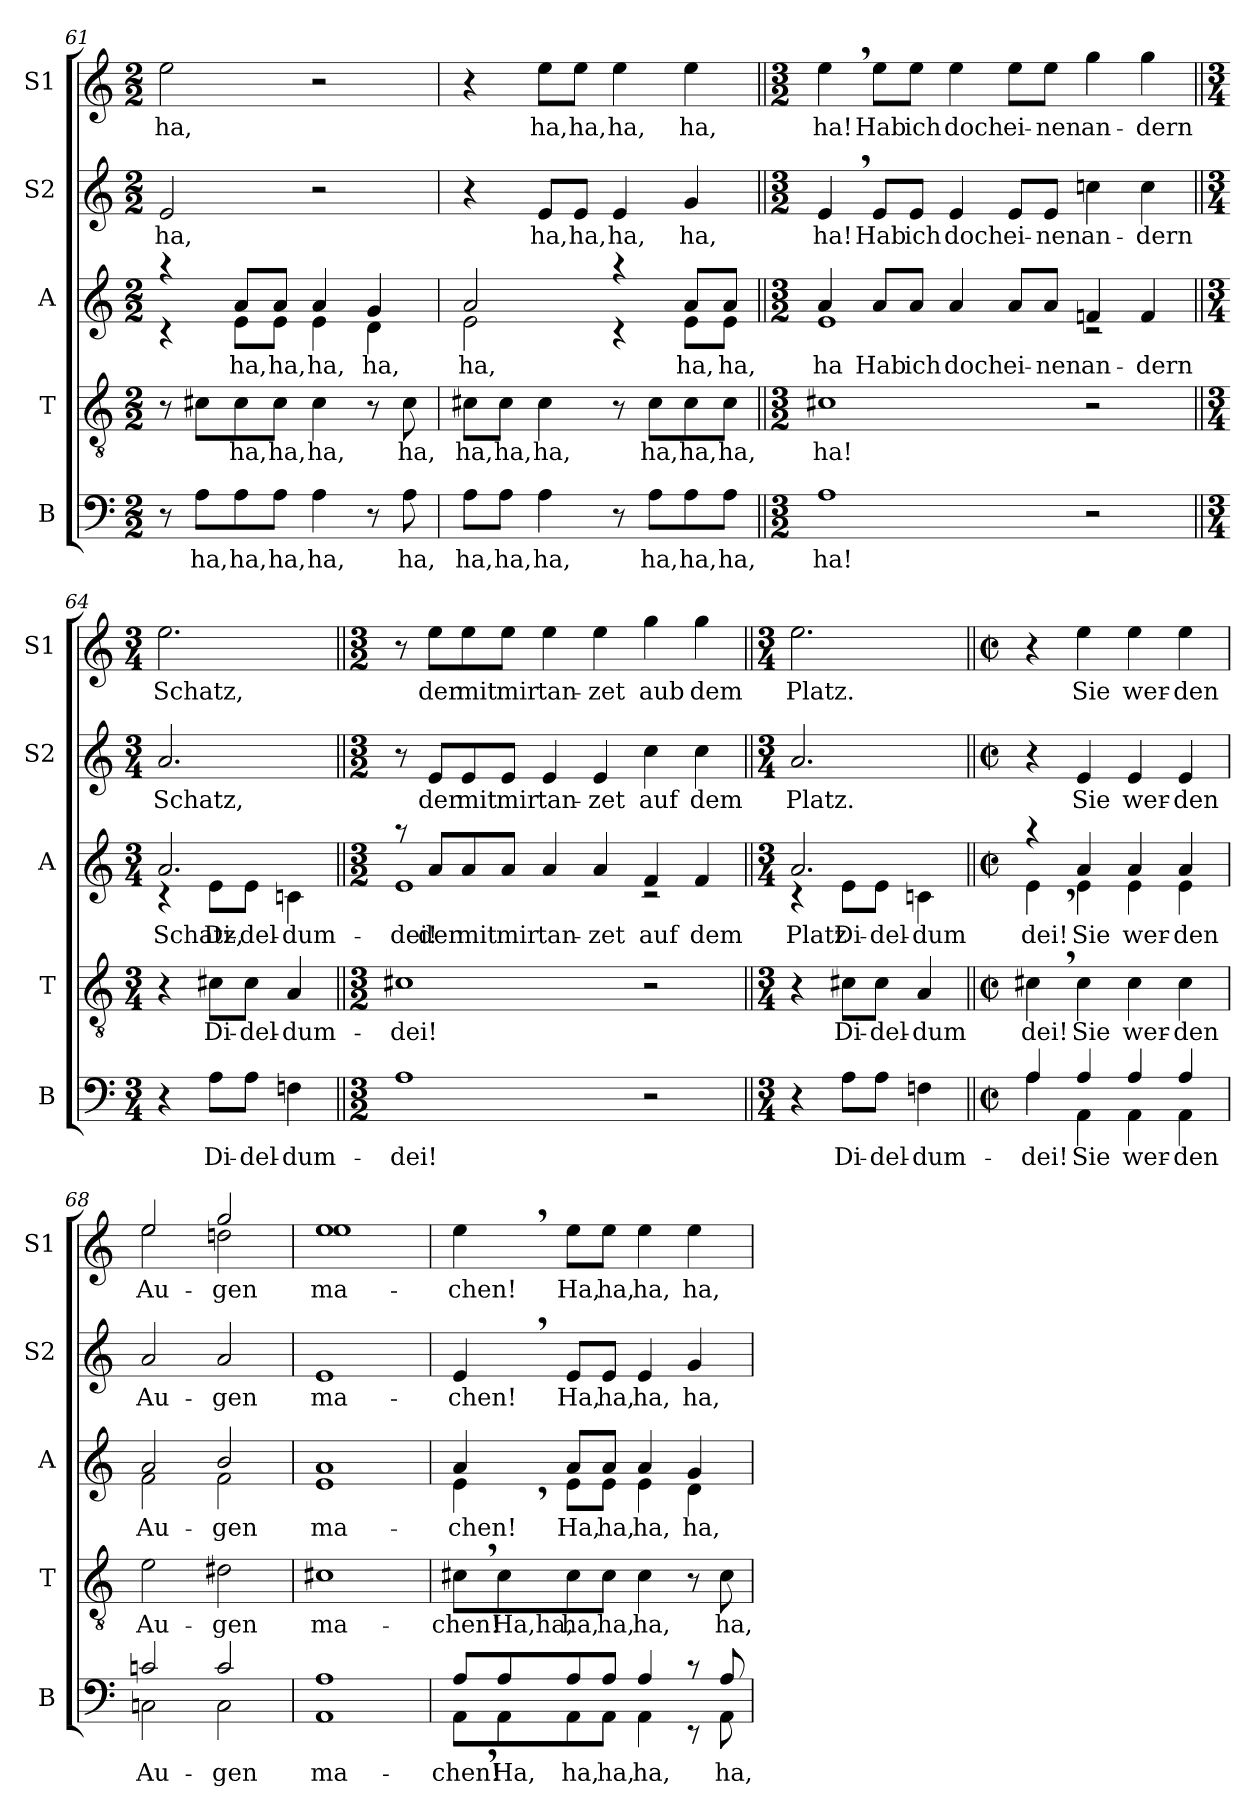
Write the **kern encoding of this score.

**kern	**text	**kern	**text	**kern	**text	**kern	**text	**kern	**text
*part5	*part5	*part4	*part4	*part3	*part3	*part2	*part2	*part1	*part1
*staff5	*staff5	*staff4	*staff4	*staff3	*staff3	*staff2	*staff2	*staff1	*staff1
*I"B	*	*I"T	*	*I"A	*	*I"S2	*	*I"S1	*
*I'B	*	*I'T	*	*I'A	*	*I'S2	*	*I'S1	*
*clefF4	*	*clefGv2	*	*clefG2	*	*clefG2	*	*clefG2	*
*k[]	*	*k[]	*	*k[]	*	*k[]	*	*k[]	*
*C:	*	*C:	*	*C:	*	*C:	*	*C:	*
*M2/2	*	*M2/2	*	*M2/2	*	*M2/2	*	*M2/2	*
=61	=61	=61	=61	=61	=61	=61	=61	=61	=61
*	*	*	*	*^	*	*	*	*	*
!	!	!	!	!	!	!	!	!LO:LY:b	!	!LO:LY:b
8r	.	8r	.	4raa	4rc	.	2e/	ha,	2ee\	ha,
!	!LO:LY:b	!	!	!	!	!	!	!	!	!
8A\L	ha,	8c#X\L	.	.	.	.	.	.	.	.
!	!LO:LY:b	!	!LO:LY:b	!	!	!LO:LY:b	!	!	!	!
8A\	ha,	8c#\	ha,	8a/L	8e\L	ha,	.	.	.	.
!	!LO:LY:b	!	!LO:LY:b	!	!	!LO:LY:b	!	!	!	!
8A\J	ha,	8c#\J	ha,	8a/J	8e\J	ha,	.	.	.	.
!	!LO:LY:b	!	!LO:LY:b	!	!	!LO:LY:b	!	!	!	!
4A\	ha,	4c#\	ha,	4a/	4e\	ha,	2r	.	2r	.
!	!	!	!	!	!	!LO:LY:b	!	!	!	!
8r	.	8r	.	4g/	4d\	ha,	.	.	.	.
!	!LO:LY:b	!	!LO:LY:b	!	!	!	!	!	!	!
8A\	ha,	8c#\	ha,	.	.	.	.	.	.	.
=62	=62	=62	=62	=62	=62	=62	=62	=62	=62	=62
!	!LO:LY:b	!	!LO:LY:b	!	!	!LO:LY:b	!	!	!	!
8A\L	ha,	8c#X\L	ha,	2a/	2e\	ha,	4r	.	4r	.
!	!LO:LY:b	!	!LO:LY:b	!	!	!	!	!	!	!
8A\J	ha,	8c#\J	ha,	.	.	.	.	.	.	.
!	!LO:LY:b	!	!LO:LY:b	!	!	!	!	!LO:LY:b	!	!LO:LY:b
4A\	ha,	4c#\	ha,	.	.	.	8e/L	ha,	8ee\L	ha,
!	!	!	!	!	!	!	!	!LO:LY:b	!	!LO:LY:b
.	.	.	.	.	.	.	8e/J	ha,	8ee\J	ha,
!	!	!	!	!	!	!	!	!LO:LY:b	!	!LO:LY:b
8r	.	8r	.	4raa	4rc	.	4e/	ha,	4ee\	ha,
!	!LO:LY:b	!	!LO:LY:b	!	!	!	!	!	!	!
8A\L	ha,	8c#\L	ha,	.	.	.	.	.	.	.
!	!LO:LY:b	!	!LO:LY:b	!	!	!LO:LY:a	!	!	!	!
!	!	!	!	!	!	!LO:LY:b	!	!LO:LY:b	!	!LO:LY:b
8A\	ha,	8c#\	ha,	8a/L	8e\L	ha,	4g/	ha,	4ee\	ha,
!	!LO:LY:b	!	!LO:LY:b	!	!	!LO:LY:a	!	!	!	!
!	!	!	!	!	!	!LO:LY:b	!	!	!	!
8A\J	ha,	8c#\J	ha,	8a/J	8e\J	ha,	.	.	.	.
!!LO:LB:g=z
=63||	=63||	=63||	=63||	=63||	=63||	=63||	=63||	=63||	=63||	=63||
*M3/2	*	*M3/2	*	*M3/2	*	*	*M3/2	*	*M3/2	*
!	!LO:LY:b	!	!LO:LY:b	!	!	!LO:LY:a	!	!	!	!
!	!	!	!	!	!	!LO:LY:b	!	!LO:LY:b	!	!LO:LY:b
1A	ha!	1c#X	ha!	4a/	1e	ha	4e,>/	ha!	4ee,>\	ha!
!	!	!	!	!	!	!LO:LY:a	!	!LO:LY:b	!	!LO:LY:b
.	.	.	.	8a/L	.	Hab	8e/L	Hab	8ee\L	Hab
!	!	!	!	!	!	!LO:LY:a	!	!LO:LY:b	!	!LO:LY:b
.	.	.	.	8a/J	.	ich	8e/J	ich	8ee\J	ich
!	!	!	!	!	!	!LO:LY:a	!	!LO:LY:b	!	!LO:LY:b
.	.	.	.	4a/	.	doch	4e/	doch	4ee\	doch
!	!	!	!	!	!	!LO:LY:a	!	!LO:LY:b	!	!LO:LY:b
.	.	.	.	8a/L	.	ei-	8e/L	ei-	8ee\L	ei-
!	!	!	!	!	!	!LO:LY:a	!	!LO:LY:b	!	!LO:LY:b
.	.	.	.	8a/J	.	-nen	8e/J	-nen	8ee\J	-nen
!	!	!	!	!	!	!LO:LY:a	!	!LO:LY:b	!	!LO:LY:b
2r	.	2r	.	4fn/	2rc	an-	4ccn\	an-	4gg\	an-
!	!	!	!	!	!	!LO:LY:a	!	!LO:LY:b	!	!LO:LY:b
.	.	.	.	4f/	.	-dern	4cc\	-dern	4gg\	-dern
=64||	=64||	=64||	=64||	=64||	=64||	=64||	=64||	=64||	=64||	=64||
*M3/4	*	*M3/4	*	*M3/4	*	*	*M3/4	*	*M3/4	*
!	!	!	!	!	!	!LO:LY:a	!	!LO:LY:b	!	!LO:LY:b
4r	.	4r	.	2.a/	4rc	Schatz,	2.a/	Schatz,	2.ee\	Schatz,
!	!LO:LY:b	!	!LO:LY:b	!	!	!LO:LY:b	!	!	!	!
8A\L	Di-	8c#X\L	Di-	.	8e\L	Di-	.	.	.	.
!	!LO:LY:b	!	!LO:LY:b	!	!	!LO:LY:b	!	!	!	!
8A\J	-del-	8c#\J	-del-	.	8e\J	-del-	.	.	.	.
!	!LO:LY:b	!	!LO:LY:b	!	!	!LO:LY:b	!	!	!	!
4Fn\	-dum-	4A/	-dum-	.	4cn\	-dum-	.	.	.	.
=65||	=65||	=65||	=65||	=65||	=65||	=65||	=65||	=65||	=65||	=65||
*M3/2	*	*M3/2	*	*M3/2	*	*	*M3/2	*	*M3/2	*
!	!LO:LY:b	!	!LO:LY:b	!	!	!LO:LY:b	!	!	!	!
1A	-dei!	1c#X	-dei!	8raa	1e	dei!	8r	.	8r	.
!	!	!	!	!	!	!LO:LY:a	!	!LO:LY:b	!	!LO:LY:b
.	.	.	.	8a/L	.	-der	8e/L	der	8ee\L	der
!	!	!	!	!	!	!LO:LY:a	!	!LO:LY:b	!	!LO:LY:b
.	.	.	.	8a/	.	mit	8e/	mit	8ee\	mit
!	!	!	!	!	!	!LO:LY:a	!	!LO:LY:b	!	!LO:LY:b
.	.	.	.	8a/J	.	mir	8e/J	mir	8ee\J	mir
!	!	!	!	!	!	!LO:LY:a	!	!LO:LY:b	!	!LO:LY:b
.	.	.	.	4a/	.	tan-	4e/	tan-	4ee\	tan-
!	!	!	!	!	!	!LO:LY:a	!	!LO:LY:b	!	!LO:LY:b
.	.	.	.	4a/	.	-zet	4e/	-zet	4ee\	-zet
!	!	!	!	!	!	!LO:LY:a	!	!LO:LY:b	!	!LO:LY:b
2r	.	2r	.	4f/	2rc	auf	4cc\	auf	4gg\	aub
!	!	!	!	!	!	!LO:LY:a	!	!LO:LY:b	!	!LO:LY:b
.	.	.	.	4f/	.	dem	4cc\	dem	4gg\	dem
=66||	=66||	=66||	=66||	=66||	=66||	=66||	=66||	=66||	=66||	=66||
*M3/4	*	*M3/4	*	*M3/4	*	*	*M3/4	*	*M3/4	*
!	!	!	!	!	!	!LO:LY:a	!	!LO:LY:b	!	!LO:LY:b
4r	.	4r	.	2.a/	4rc	Platz	2.a/	Platz.	2.ee\	Platz.
!	!LO:LY:b	!	!LO:LY:b	!	!	!LO:LY:b	!	!	!	!
8A\L	Di-	8c#X\L	Di-	.	8e\L	Di-	.	.	.	.
!	!LO:LY:b	!	!LO:LY:b	!	!	!LO:LY:b	!	!	!	!
8A\J	-del-	8c#\J	-del-	.	8e\J	-del-	.	.	.	.
!	!LO:LY:b	!	!LO:LY:b	!	!	!LO:LY:b	!	!	!	!
4Fn\	-dum-	4A/	-dum	.	4cn\	-dum	.	.	.	.
!!LO:PB:g=z
=67||	=67||	=67||	=67||	=67||	=67||	=67||	=67||	=67||	=67||	=67||
*M2/2	*	*M2/2	*	*M2/2	*	*	*M2/2	*	*M2/2	*
*met(c|)	*	*met(c|)	*	*met(c|)	*	*	*met(c|)	*	*met(c|)	*
!	!LO:LY:b	!	!LO:LY:b	!	!	!LO:LY:b	!	!	!	!
*^	*	*	*	*	*	*	*	*	*	*
4A/	4A\	-dei!	4c#X,>\	dei!	4raa	4e,>\	dei!	4r	.	4r	.
!	!	!LO:LY:b	!	!LO:LY:b	!	!	!LO:LY:b	!	!LO:LY:b	!	!LO:LY:b
4A/	4AA\	Sie	4c#\	Sie	4a/	4e\	Sie	4e/	Sie	4ee\	Sie
!	!	!LO:LY:b	!	!LO:LY:b	!	!	!LO:LY:b	!	!LO:LY:b	!	!LO:LY:b
4A/	4AA\	wer-	4c#\	wer-	4a/	4e\	wer-	4e/	wer-	4ee\	wer-
!	!	!LO:LY:b	!	!LO:LY:b	!	!	!LO:LY:b	!	!LO:LY:b	!	!LO:LY:b
4A/	4AA\	-den	4c#\	-den	4a/	4e\	-den	4e/	-den	4ee\	-den
=68	=68	=68	=68	=68	=68	=68	=68	=68	=68	=68	=68
!	!	!LO:LY:b	!	!LO:LY:b	!	!	!LO:LY:b	!	!LO:LY:b	!	!LO:LY:b
*	*	*	*	*	*	*	*	*	*	*^	*
2cn/	2Cn\	Au-	2e\	Au-	2a/	2f\	Au-	2a/	Au-	2ee/	2ee\	Au-
!	!	!LO:LY:b	!	!LO:LY:b	!	!	!LO:LY:b	!	!LO:LY:b	!	!	!LO:LY:b
2c/	2C\	-gen	2d#X\	-gen	2b/	2f\	-gen	2a/	-gen	2gg/	2ddn\	-gen
=69	=69	=69	=69	=69	=69	=69	=69	=69	=69	=69	=69	=69
!	!	!LO:LY:b	!	!LO:LY:b	!	!	!LO:LY:b	!	!LO:LY:b	!	!	!LO:LY:b
1A	1AA	ma-	1c#X	ma-	1a	1e	ma-	1e	ma-	1ee	1ee	ma-
=70	=70	=70	=70	=70	=70	=70	=70	=70	=70	=70	=70	=70
!	!	!LO:LY:b	!	!LO:LY:b	!	!	!LO:LY:b	!	!LO:LY:b	!	!	!LO:LY:b
*	*	*	*	*	*	*	*	*	*	*v	*v	*
8A/L	8AA,>,<\L	-chen!	8c#X,>\L	-chen!	4a/	4e,>,<\	-chen!	4e,>/	-chen!	4ee,>\	-chen!
!	!	!LO:LY:b	!	!LO:LY:b	!	!	!	!	!	!	!
8A/	8AA\	Ha,	8c#\	Ha,ha,	.	.	.	.	.	.	.
!	!	!LO:LY:b	!	!LO:LY:b	!	!	!LO:LY:b	!	!LO:LY:b	!	!LO:LY:b
8A/	8AA\	ha,	8c#\	ha,	8a/L	8e\L	Ha,	8e/L	Ha,	8ee\L	Ha,
!	!	!LO:LY:b	!	!LO:LY:b	!	!	!LO:LY:b	!	!LO:LY:b	!	!LO:LY:b
8A/J	8AA\J	ha,	8c#\J	ha,	8a/J	8e\J	ha,	8e/J	ha,	8ee\J	ha,
!	!	!LO:LY:b	!	!LO:LY:b	!	!	!LO:LY:b	!	!LO:LY:b	!	!LO:LY:b
4A/	4AA\	ha,	4c#\	ha,	4a/	4e\	ha,	4e/	ha,	4ee\	ha,
!	!	!	!	!	!	!	!LO:LY:b	!	!LO:LY:b	!	!LO:LY:b
8rc	8rEE	.	8r	.	4g/	4d\	ha,	4g/	ha,	4ee\	ha,
!	!	!LO:LY:b	!	!LO:LY:b	!	!	!	!	!	!	!
8A/	8AA\	ha,	8c#\	ha,	.	.	.	.	.	.	.
*v	*v	*	*	*	*v	*v	*	*	*	*	*
=	=	=	=	=	=	=	=	=	=
*-	*-	*-	*-	*-	*-	*-	*-	*-	*-
